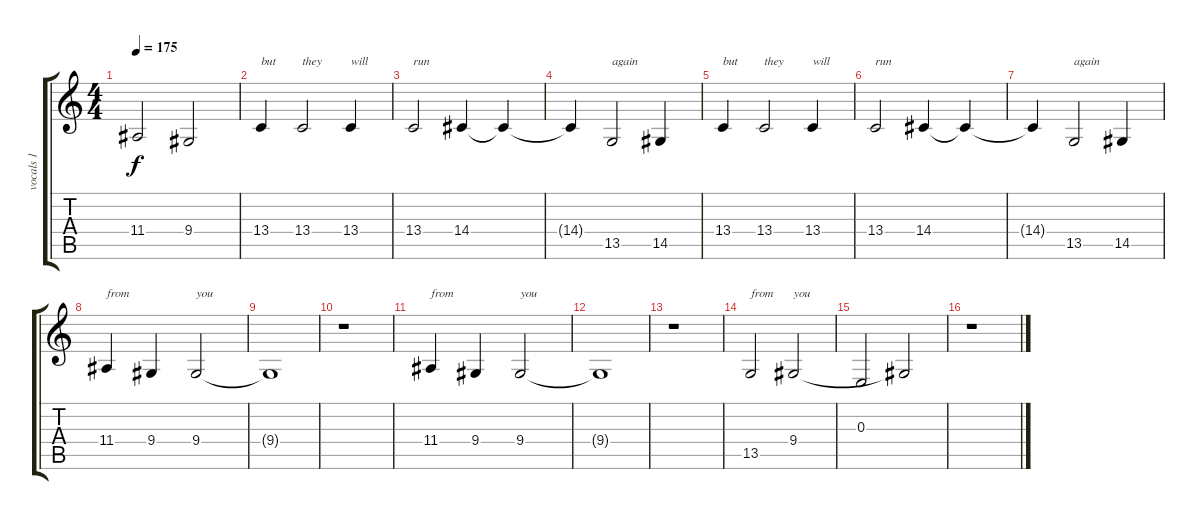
\track ("vocals 1" "vocals 1") {instrument lead2sawtooth}
\staff {score tabs}
\tuning (Db4 Ab3 E3 B2 Gb2 B1) {hide}
\ts (4 4)
\tempo 175
\clef g2
\ks c
11.4.2{dy f} 9.4.2 |
13.4.4{txt "but"} 13.4.2{txt "they"} 13.4.4{txt "will"} |
13.4.2{txt "run"} 14.4.4 14.4{t}.4 |
14.4{t}.4 13.5.2{txt "again"} 14.5.4 |
13.4.4{txt "but"} 13.4.2{txt "they"} 13.4.4{txt "will"} |
13.4.2{txt "run"} 14.4.4 14.4{t}.4 |
14.4{t}.4 13.5.2{txt "again"} 14.5.4 |
11.4.4{txt "from"} 9.4.4 9.4.2{txt "you"} |
9.4{t}.1 |
r.1 |
11.4.4{txt "from"} 9.4.4 9.4.2{txt "you"} |
9.4{t}.1 |
r.1 |
13.5.2{txt "from"} 9.4.2{txt "you"} |
0.3.2 9.4{t}.2 |
r.1
